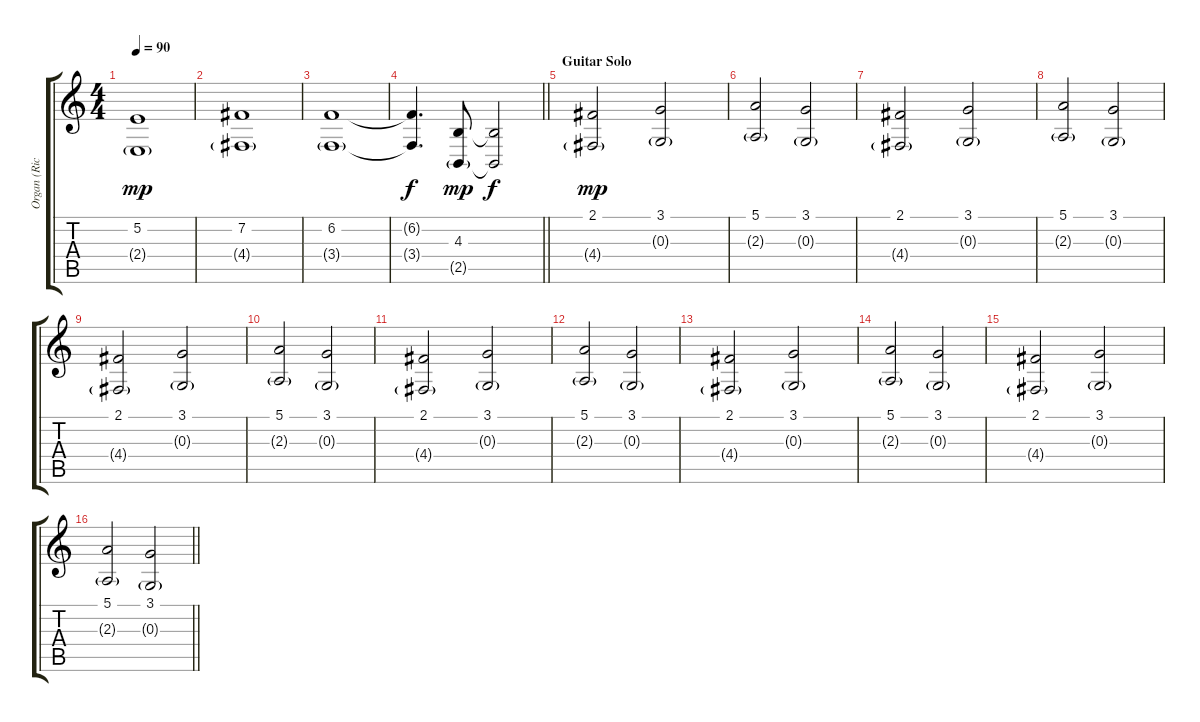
\track ("Organ (Richard Barbieri)" "Organ (Ric") {instrument drawbarorgan}
\staff {score tabs}
\tuning (E4 B3 G3 D3 A2 E2) {hide}
\ts (4 4)
\tempo 90
\clef g2
\ks c
(5.2 2.4{g}).1{dy mp} |
(7.2 4.4{g}).1 |
(6.2 3.4{g}).1 |
\barLineRight lightlight
(6.2{t} 3.4{t}).4{d dy f} (4.3 2.5{g}).8{dy mp} (4.3{t} 2.5{t}).2{dy f} |
\section ("" "Guitar Solo")
(2.1 4.4{g}).2{dy mp} (3.1 0.3{g}).2 |
(5.1 2.3{g}).2 (3.1 0.3{g}).2 |
(2.1 4.4{g}).2 (3.1 0.3{g}).2 |
(5.1 2.3{g}).2 (3.1 0.3{g}).2 |
(2.1 4.4{g}).2 (3.1 0.3{g}).2 |
(5.1 2.3{g}).2 (3.1 0.3{g}).2 |
(2.1 4.4{g}).2 (3.1 0.3{g}).2 |
(5.1 2.3{g}).2 (3.1 0.3{g}).2 |
(2.1 4.4{g}).2 (3.1 0.3{g}).2 |
(5.1 2.3{g}).2 (3.1 0.3{g}).2 |
(2.1 4.4{g}).2 (3.1 0.3{g}).2 |
\barLineRight lightlight
(5.1 2.3{g}).2 (3.1 0.3{g}).2
